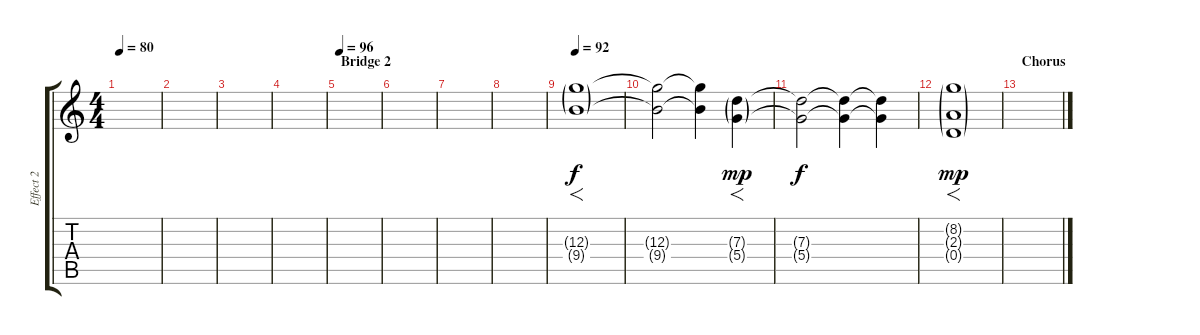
\track ("Effect 2" "Effect 2") {instrument overdrivenguitar}
\staff {score tabs}
\tuning (E4 B3 G3 D3 A2 E2) {hide}
\ts (4 4)
\tempo 80
\clef g2
\ks c
|
|
|
|
\section ("" "Bridge 2")
\tempo 96
|
|
|
|
\tempo 92
(12.3{g} 9.4{g}).1{f} |
(12.3{t} 9.4{t}).2{dy f} (12.3{t} 9.4{t}).4 (7.3{g} 5.4{g}).4{f dy mp} |
(7.3{t} 5.4{t}).2{dy f} (7.3{t} 5.4{t}).4 (7.3{t} 5.4{t}).4 |
(8.2{g} 2.3{g} 0.4{g}).1{f dy mp} |
\section ("" "Chorus")
